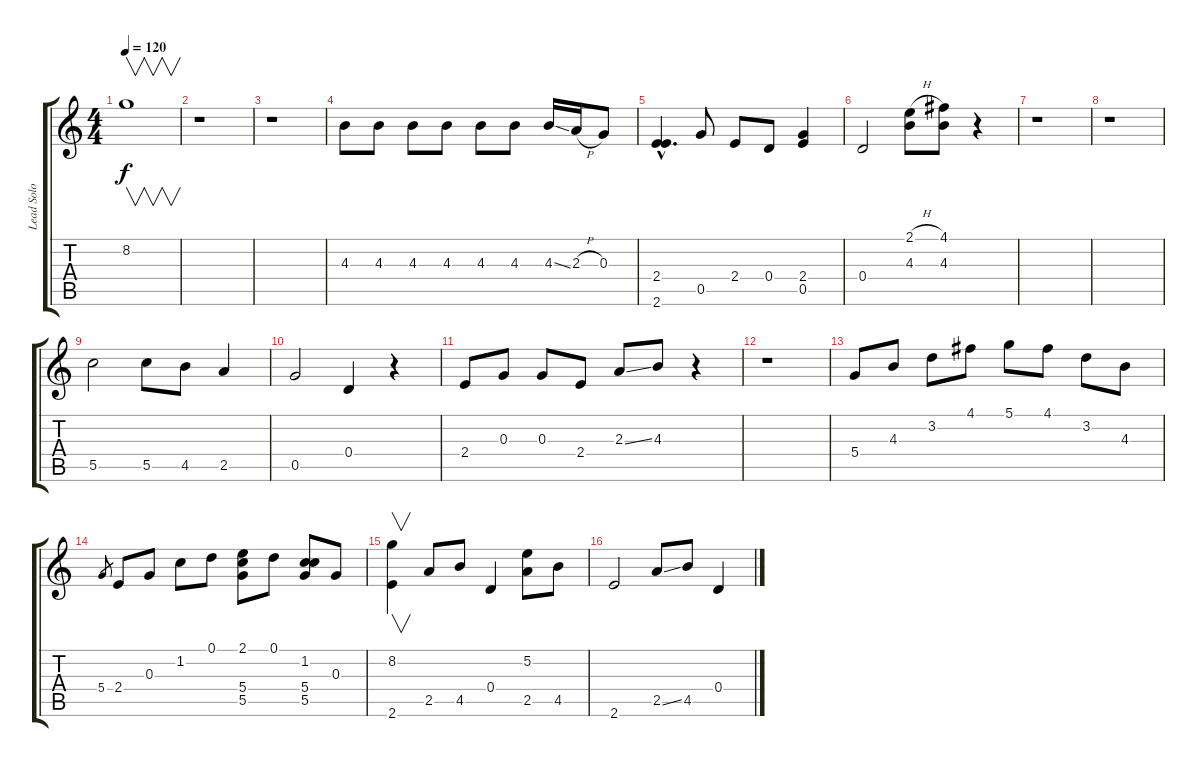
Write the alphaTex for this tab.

\track ("Lead Solo" "Lead Solo") {instrument electricguitarclean}
\staff {score tabs}
\tuning (D4 B3 G3 D3 G3 D3) {hide}
\ts (4 4)
\tempo 120
\clef g2
\ks c
8.2.1{v dy f} |
r.1 |
r.1 |
4.3.8 4.3.8 4.3.8 4.3.8 4.3.8 4.3.8 4.3{ss}.16 2.3{h}.16 0.3.8 |
(2.4{hac} 2.6{hac}).4{d} 0.5.8 2.4.8 0.4.8 (2.4 0.5).4 |
0.4.2 (2.1{h} 4.3).8 (4.1 4.3).8 r.4 |
r.1 |
r.1 |
5.5.2 5.5.8 4.5.8 2.5.4 |
0.5.2 0.4.4 r.4 |
2.4.8 0.3.8 0.3.8 2.4.8 2.3{ss}.8 4.3.8 r.4 |
r.1 |
5.4.8 4.3.8 3.2.8 4.1.8 5.1.8 4.1.8 3.2.8 4.3.8 |
5.4.8{gr} 2.4.8 0.3.8 1.2.8 0.1.8 (2.1 5.4 5.5).8 0.1.8 (1.2 5.4 5.5).8 0.3.8 |
(8.2 2.6).4{v} 2.5.8 4.5.8 0.4.4 (5.2 2.5).8 4.5.8 |
2.6.2 2.5{ss}.8 4.5.8 0.4.4
